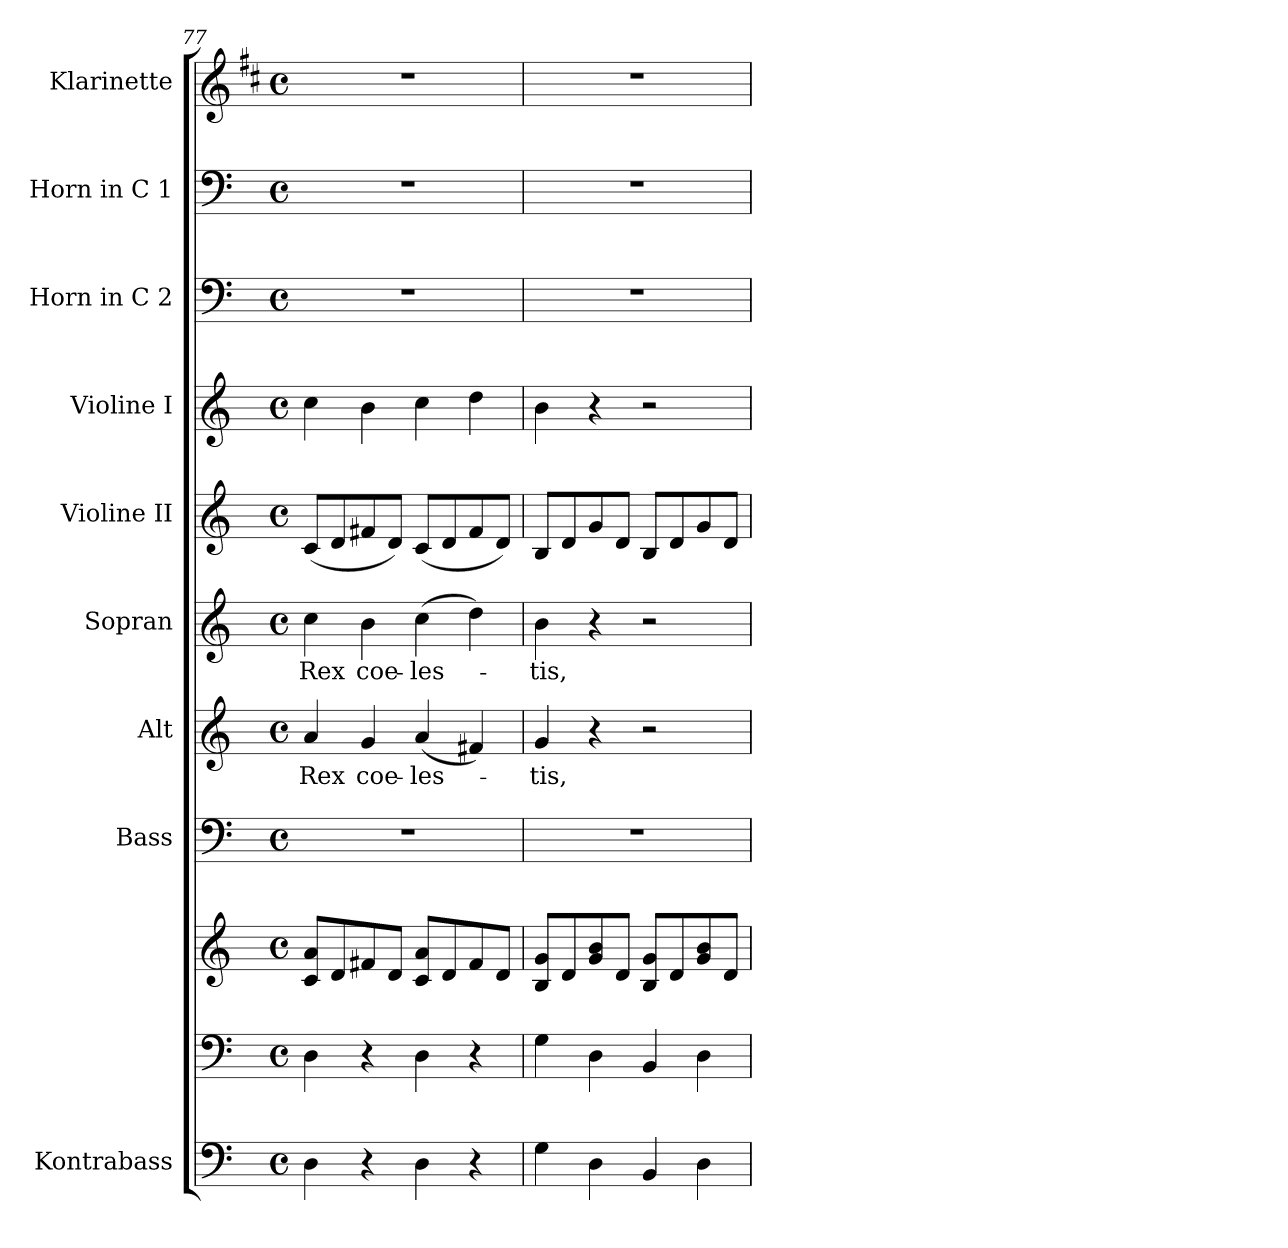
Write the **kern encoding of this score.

**kern	**kern	**kern	**kern	**kern	**text	**kern	**text	**kern	**kern	**kern	**kern	**kern
*part10	*part9	*part9	*part8	*part7	*part7	*part6	*part6	*part5	*part4	*part3	*part2	*part1
*staff11	*staff10	*staff9	*staff8	*staff7	*staff7	*staff6	*staff6	*staff5	*staff4	*staff3	*staff2	*staff1
*I"Kontrabass	*	*	*I"Bass	*I"Alt	*	*I"Sopran	*	*I"Violine II	*I"Violine I	*I"Horn in C 2	*I"Horn in C 1	*I"Klarinette
*I'Kb.	*	*	*I'B.	*I'A.	*	*I'S.	*	*I'Vl. II	*I'Vl. I	*I'Horn 2	*I'Horn 1	*I'Kl.
*clefF4	*clefF4	*clefG2	*clefF4	*clefG2	*	*clefG2	*	*clefG2	*clefG2	*clefF4	*clefF4	*clefG2
*ITrd7c12	*	*	*	*	*	*	*	*	*	*	*	*ITrd1c2
*k[]	*k[]	*k[]	*k[]	*k[]	*	*k[]	*	*k[]	*k[]	*k[]	*k[]	*k[]
*C:	*C:	*C:	*C:	*C:	*	*C:	*	*C:	*C:	*C:	*C:	*C:
*M4/4	*M4/4	*M4/4	*M4/4	*M4/4	*	*M4/4	*	*M4/4	*M4/4	*M4/4	*M4/4	*M4/4
*met(c)	*met(c)	*met(c)	*met(c)	*met(c)	*	*met(c)	*	*met(c)	*met(c)	*met(c)	*met(c)	*met(c)
=77	=77	=77	=77	=77	=77	=77	=77	=77	=77	=77	=77	=77
!	!	!	!	!	!LO:LY:b	!	!LO:LY:b	!	!	!	!	!
4DD\	4D\	8c/ 8a/L	1r	4a/	Rex	4cc\	Rex	(<8c/L	4cc\	1r	1r	1r
.	.	8d/	.	.	.	.	.	8d/	.	.	.	.
!	!	!	!	!	!LO:LY:b	!	!LO:LY:b	!	!	!	!	!
4r	4r	8f#X/	.	4g/	coe-	4b\	coe-	8f#X/	4b\	.	.	.
.	.	8d/J	.	.	.	.	.	8d/J)	.	.	.	.
!	!	!	!	!	!LO:LY:b	!	!LO:LY:b	!	!	!	!	!
4DD\	4D\	8c/ 8a/L	.	(<4a/	-les-	(>4cc\	-les-	(<8c/L	4cc\	.	.	.
.	.	8d/	.	.	.	.	.	8d/	.	.	.	.
4r	4r	8f#/	.	4f#X/)	.	4dd\)	.	8f#/	4dd\	.	.	.
.	.	8d/J	.	.	.	.	.	8d/J)	.	.	.	.
=78	=78	=78	=78	=78	=78	=78	=78	=78	=78	=78	=78	=78
!	!	!	!	!	!LO:LY:b	!	!LO:LY:b	!	!	!	!	!
4GG\	4G\	8B/ 8g/L	1r	4g/	-tis,	4b\	-tis,	8B/L	4b\	1r	1r	1r
.	.	8d/	.	.	.	.	.	8d/	.	.	.	.
4DD\	4D\	8g/ 8b/	.	4r	.	4r	.	8g/	4r	.	.	.
.	.	8d/J	.	.	.	.	.	8d/J	.	.	.	.
4BBB/	4BB/	8B/ 8g/L	.	2r	.	2r	.	8B/L	2r	.	.	.
.	.	8d/	.	.	.	.	.	8d/	.	.	.	.
4DD\	4D\	8g/ 8b/	.	.	.	.	.	8g/	.	.	.	.
.	.	8d/J	.	.	.	.	.	8d/J	.	.	.	.
=	=	=	=	=	=	=	=	=	=	=	=	=
*-	*-	*-	*-	*-	*-	*-	*-	*-	*-	*-	*-	*-
